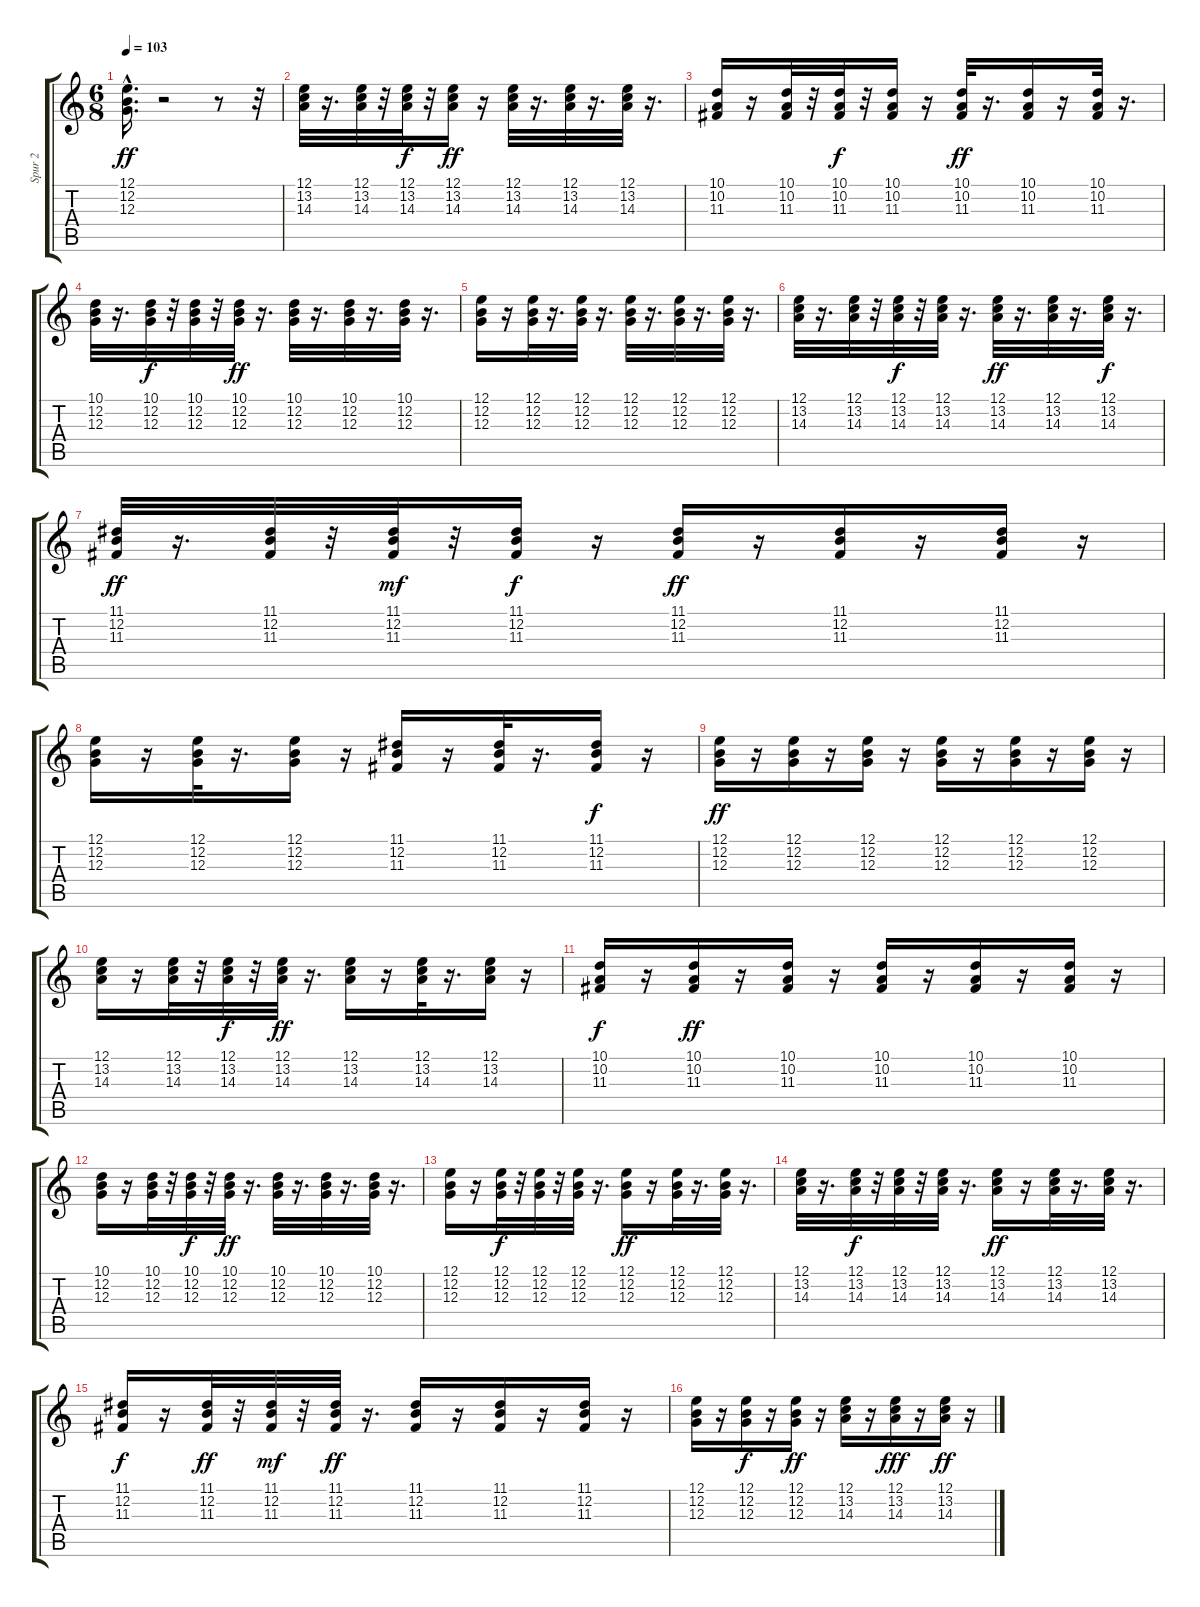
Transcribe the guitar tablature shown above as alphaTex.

\track ("Spur 2" "Spur 2") {instrument acousticgrandpiano}
\staff {score tabs}
\tuning (E4 B3 G3 D3 A2 E2) {hide}
\ts (6 8)
\tempo 103
\clef g2
\ks c
(12.1{hac} 12.2{hac} 12.3{hac}).16{d dy ff} r.2 r.8 r.32 |
(12.1 13.2 14.3).32{volume 16} r.16{d} (12.1 13.2 14.3).32 r.32 (12.1 13.2 14.3).32{dy f} r.32 (12.1 13.2 14.3).16{dy ff} r.16 (12.1 13.2 14.3).32 r.16{d} (12.1 13.2 14.3).32 r.16{d} (12.1 13.2 14.3).32 r.16{d} |
(10.1 10.2 11.3).16 r.16 (10.1 10.2 11.3).32 r.32 (10.1 10.2 11.3).32{dy f} r.32 (10.1 10.2 11.3).16 r.16 (10.1 10.2 11.3).32{dy ff} r.16{d} (10.1 10.2 11.3).16 r.16 (10.1 10.2 11.3).32 r.16{d} |
(10.1 12.2 12.3).32 r.16{d} (10.1 12.2 12.3).32{dy f} r.32 (10.1 12.2 12.3).32 r.32 (10.1 12.2 12.3).32{dy ff} r.16{d} (10.1 12.2 12.3).32 r.16{d} (10.1 12.2 12.3).32 r.16{d} (10.1 12.2 12.3).32 r.16{d} |
(12.1 12.2 12.3).16 r.16 (12.1 12.2 12.3).32 r.16{d} (12.1 12.2 12.3).32 r.16{d} (12.1 12.2 12.3).32 r.16{d} (12.1 12.2 12.3).32 r.16{d} (12.1 12.2 12.3).32 r.16{d} |
(12.1 13.2 14.3).32 r.16{d} (12.1 13.2 14.3).32 r.32 (12.1 13.2 14.3).32{dy f} r.32 (12.1 13.2 14.3).32 r.16{d} (12.1 13.2 14.3).32{dy ff} r.16{d} (12.1 13.2 14.3).32 r.16{d} (12.1 13.2 14.3).32{dy f} r.16{d} |
(11.1 12.2 11.3).32{dy ff} r.16{d} (11.1 12.2 11.3).32 r.32 (11.1 12.2 11.3).32{dy mf} r.32 (11.1 12.2 11.3).16{dy f} r.16 (11.1 12.2 11.3).16{dy ff} r.16 (11.1 12.2 11.3).16 r.16 (11.1 12.2 11.3).16 r.16 |
(12.1 12.2 12.3).16 r.16 (12.1 12.2 12.3).32 r.16{d} (12.1 12.2 12.3).16 r.16 (11.1 12.2 11.3).16 r.16 (11.1 12.2 11.3).32 r.16{d} (11.1 12.2 11.3).16{dy f} r.16 |
(12.1 12.2 12.3).16{dy ff} r.16 (12.1 12.2 12.3).16 r.16 (12.1 12.2 12.3).16 r.16 (12.1 12.2 12.3).16 r.16 (12.1 12.2 12.3).16 r.16 (12.1 12.2 12.3).16 r.16 |
(12.1 13.2 14.3).16 r.16 (12.1 13.2 14.3).32 r.32 (12.1 13.2 14.3).32{dy f} r.32 (12.1 13.2 14.3).32{dy ff} r.16{d} (12.1 13.2 14.3).16 r.16 (12.1 13.2 14.3).32 r.16{d} (12.1 13.2 14.3).16 r.16 |
(10.1 10.2 11.3).16{dy f} r.16 (10.1 10.2 11.3).16{dy ff} r.16 (10.1 10.2 11.3).16 r.16 (10.1 10.2 11.3).16 r.16 (10.1 10.2 11.3).16 r.16 (10.1 10.2 11.3).16 r.16 |
(10.1 12.2 12.3).16 r.16 (10.1 12.2 12.3).32 r.32 (10.1 12.2 12.3).32{dy f} r.32 (10.1 12.2 12.3).32{dy ff} r.16{d} (10.1 12.2 12.3).32 r.16{d} (10.1 12.2 12.3).32 r.16{d} (10.1 12.2 12.3).32 r.16{d} |
(12.1 12.2 12.3).16 r.16 (12.1 12.2 12.3).32{dy f} r.32 (12.1 12.2 12.3).32 r.32 (12.1 12.2 12.3).32 r.16{d} (12.1 12.2 12.3).16{dy ff} r.16 (12.1 12.2 12.3).32 r.16{d} (12.1 12.2 12.3).32 r.16{d} |
(12.1 13.2 14.3).32 r.16{d} (12.1 13.2 14.3).32{dy f} r.32 (12.1 13.2 14.3).32 r.32 (12.1 13.2 14.3).32 r.16{d} (12.1 13.2 14.3).16{dy ff} r.16 (12.1 13.2 14.3).32 r.16{d} (12.1 13.2 14.3).32 r.16{d} |
(11.1 12.2 11.3).16{dy f} r.16 (11.1 12.2 11.3).32{dy ff} r.32 (11.1 12.2 11.3).32{dy mf} r.32 (11.1 12.2 11.3).32{dy ff} r.16{d} (11.1 12.2 11.3).16 r.16 (11.1 12.2 11.3).16 r.16 (11.1 12.2 11.3).16 r.16 |
(12.1 12.2 12.3).16 r.16 (12.1 12.2 12.3).16{dy f} r.16 (12.1 12.2 12.3).16{dy ff} r.16 (12.1 13.2 14.3).16 r.16 (12.1 13.2 14.3).16{dy fff} r.16 (12.1 13.2 14.3).16{dy ff} r.16
